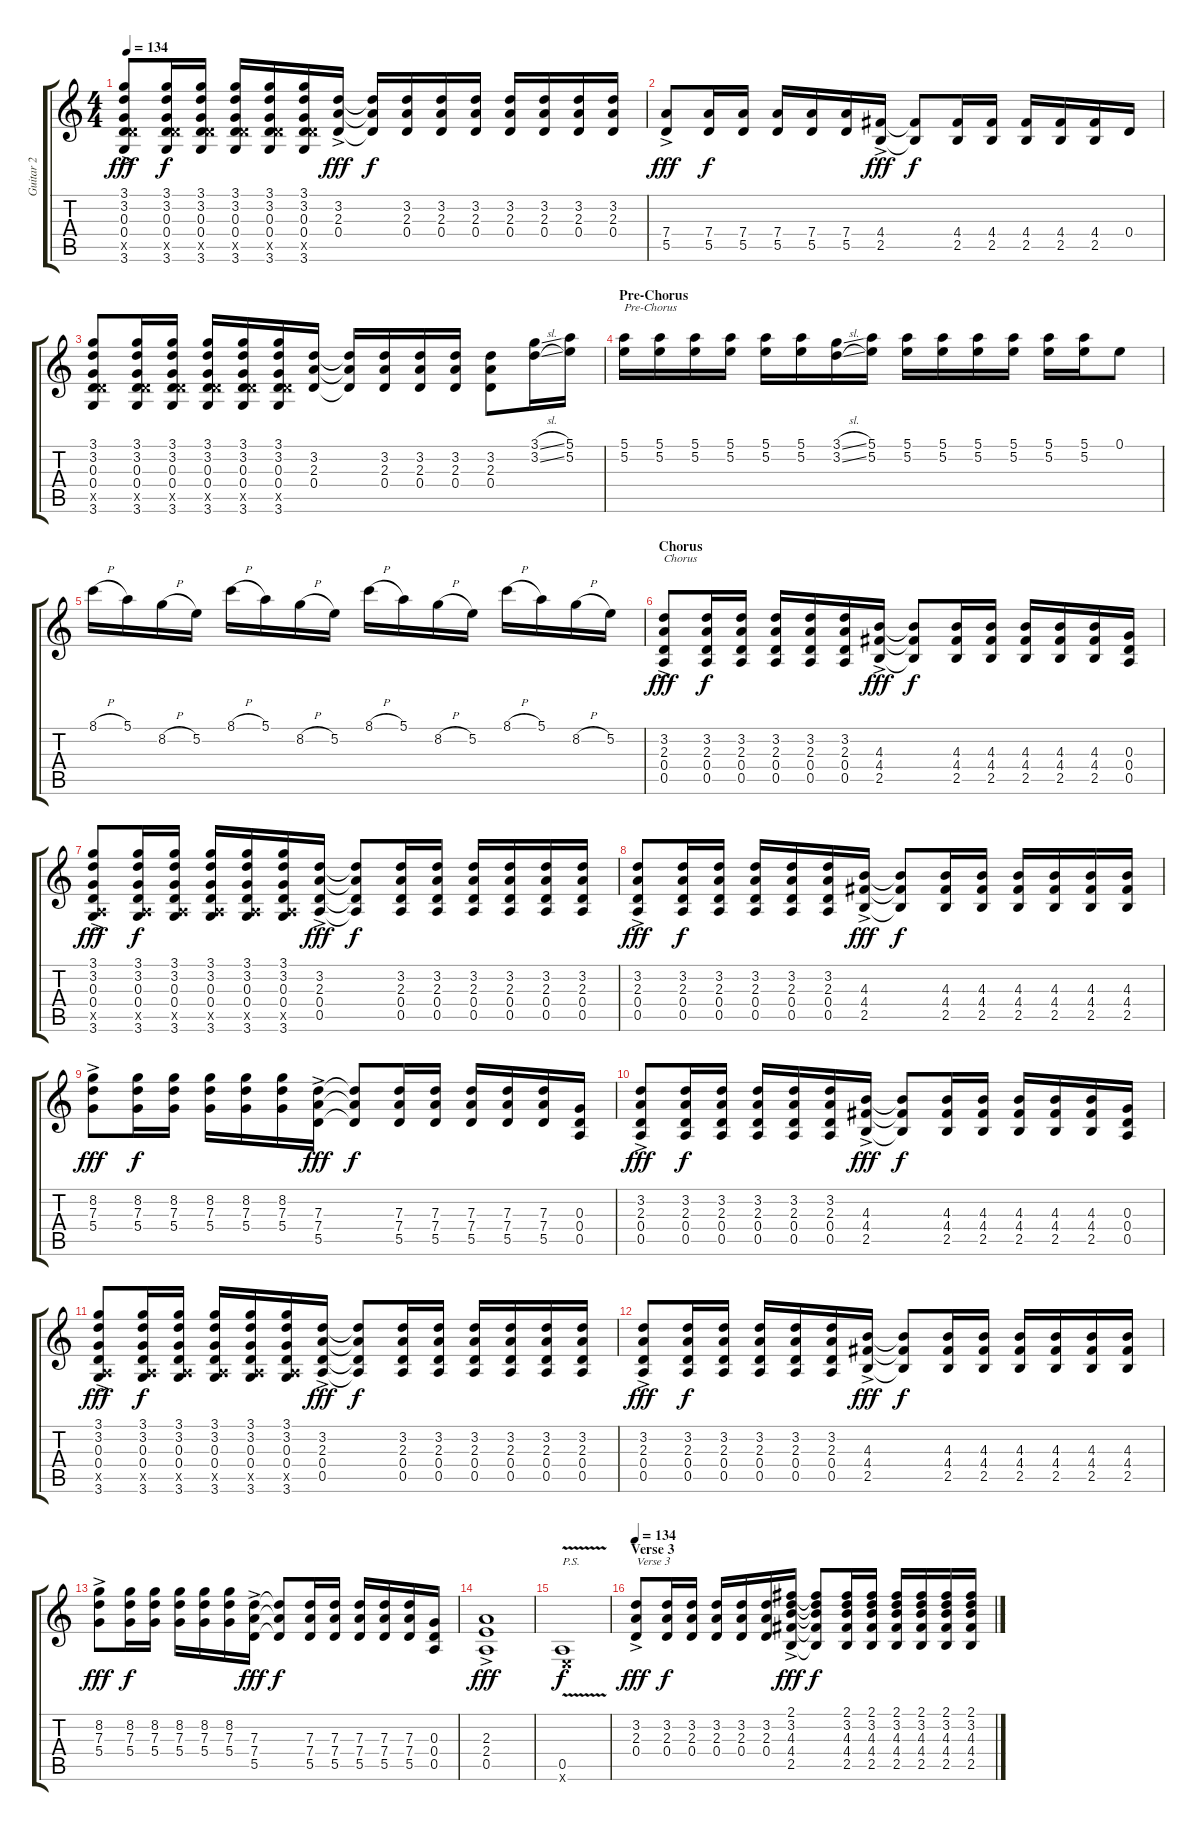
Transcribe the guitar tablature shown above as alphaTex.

\track ("Guitar 2" "Guitar 2") {instrument distortionguitar}
\staff {score tabs}
\tuning (E4 B3 G3 D3 A2 E2) {hide}
\ts (4 4)
\tempo 134
\clef g2
\ks c
(3.1{ac} 3.2{ac} 0.3{ac} 0.4{ac} 5.5{x} 3.6{ac}).8{dy fff} (3.1 3.2 0.3 0.4 5.5{x} 3.6).16{dy f} (3.1 3.2 0.3 0.4 5.5{x} 3.6).16 (3.1 3.2 0.3 0.4 5.5{x} 3.6).16 (3.1 3.2 0.3 0.4 5.5{x} 3.6).16 (3.1 3.2 0.3 0.4 5.5{x} 3.6).16 (3.2{ac} 2.3{ac} 0.4{ac}).16{dy fff} (3.2{t} 2.3{t} 0.4{t}).16{dy f} (3.2 2.3 0.4).16 (3.2 2.3 0.4).16 (3.2 2.3 0.4).16 (3.2 2.3 0.4).16 (3.2 2.3 0.4).16 (3.2 2.3 0.4).16 (3.2 2.3 0.4).16 |
(7.4{ac} 5.5{ac}).8{dy fff} (7.4 5.5).16{dy f} (7.4 5.5).16 (7.4 5.5).16 (7.4 5.5).16 (7.4 5.5).16 (4.4{ac} 2.5{ac}).16{dy fff} (4.4{t} 2.5{t}).8{dy f} (4.4 2.5).16 (4.4 2.5).16 (4.4 2.5).16 (4.4 2.5).16 (4.4 2.5).16 0.4.16 |
(3.1 3.2 0.3 0.4 5.5{x} 3.6).8 (3.1 3.2 0.3 0.4 5.5{x} 3.6).16 (3.1 3.2 0.3 0.4 5.5{x} 3.6).16 (3.1 3.2 0.3 0.4 5.5{x} 3.6).16 (3.1 3.2 0.3 0.4 5.5{x} 3.6).16 (3.1 3.2 0.3 0.4 5.5{x} 3.6).16 (3.2 2.3 0.4).16 (3.2{t} 2.3{t} 0.4{t}).16 (3.2 2.3 0.4).16 (3.2 2.3 0.4).16 (3.2 2.3 0.4).16 (3.2 2.3 0.4).8 (3.1{sl} 3.2{sl}).16 (5.1 5.2).16 |
\section ("" "Pre-Chorus")
(5.1 5.2).16{txt "Pre-Chorus"} (5.1 5.2).16 (5.1 5.2).16 (5.1 5.2).16 (5.1 5.2).16 (5.1 5.2).16 (3.1{sl} 3.2{sl}).16 (5.1 5.2).16 (5.1 5.2).16 (5.1 5.2).16 (5.1 5.2).16 (5.1 5.2).16 (5.1 5.2).16 (5.1 5.2).16 0.1.8 |
8.1{h}.16 5.1.16 8.2{h}.16 5.2.16 8.1{h}.16 5.1.16 8.2{h}.16 5.2.16 8.1{h}.16 5.1.16 8.2{h}.16 5.2.16 8.1{h}.16 5.1.16 8.2{h}.16 5.2.16 |
\section ("" "Chorus")
(3.2{ac} 2.3{ac} 0.4{ac} 0.5{ac}).8{txt "Chorus" dy fff} (3.2 2.3 0.4 0.5).16{dy f} (3.2 2.3 0.4 0.5).16 (3.2 2.3 0.4 0.5).16 (3.2 2.3 0.4 0.5).16 (3.2 2.3 0.4 0.5).16 (4.3{ac} 4.4{ac} 2.5{ac}).16{dy fff} (4.3{t} 4.4{t} 2.5{t}).8{dy f} (4.3 4.4 2.5).16 (4.3 4.4 2.5).16 (4.3 4.4 2.5).16 (4.3 4.4 2.5).16 (4.3 4.4 2.5).16 (0.3 0.4 0.5).16 |
(3.1{ac} 3.2{ac} 0.3{ac} 0.4{ac} 0.5{ac x} 3.6{ac}).8{dy fff} (3.1 3.2 0.3 0.4 0.5{x} 3.6).16{dy f} (3.1 3.2 0.3 0.4 0.5{x} 3.6).16 (3.1 3.2 0.3 0.4 0.5{x} 3.6).16 (3.1 3.2 0.3 0.4 0.5{x} 3.6).16 (3.1 3.2 0.3 0.4 0.5{x} 3.6).16 (3.2{ac} 2.3{ac} 0.4{ac} 0.5{ac}).16{dy fff} (3.2{t} 2.3{t} 0.4{t} 0.5{t}).8{dy f} (3.2 2.3 0.4 0.5).16 (3.2 2.3 0.4 0.5).16 (3.2 2.3 0.4 0.5).16 (3.2 2.3 0.4 0.5).16 (3.2 2.3 0.4 0.5).16 (3.2 2.3 0.4 0.5).16 |
(3.2{ac} 2.3{ac} 0.4{ac} 0.5{ac}).8{dy fff} (3.2 2.3 0.4 0.5).16{dy f} (3.2 2.3 0.4 0.5).16 (3.2 2.3 0.4 0.5).16 (3.2 2.3 0.4 0.5).16 (3.2 2.3 0.4 0.5).16 (4.3{ac} 4.4{ac} 2.5{ac}).16{dy fff} (4.3{t} 4.4{t} 2.5{t}).8{dy f} (4.3 4.4 2.5).16 (4.3 4.4 2.5).16 (4.3 4.4 2.5).16 (4.3 4.4 2.5).16 (4.3 4.4 2.5).16 (4.3 4.4 2.5).16 |
(8.2{ac} 7.3{ac} 5.4{ac}).8{dy fff} (8.2 7.3 5.4).16{dy f} (8.2 7.3 5.4).16 (8.2 7.3 5.4).16 (8.2 7.3 5.4).16 (8.2 7.3 5.4).16 (7.3{ac} 7.4{ac} 5.5{ac}).16{dy fff} (7.3{t} 7.4{t} 5.5{t}).8{dy f} (7.3 7.4 5.5).16 (7.3 7.4 5.5).16 (7.3 7.4 5.5).16 (7.3 7.4 5.5).16 (7.3 7.4 5.5).16 (0.3 0.4 0.5).16 |
(3.2{ac} 2.3{ac} 0.4{ac} 0.5{ac}).8{dy fff} (3.2 2.3 0.4 0.5).16{dy f} (3.2 2.3 0.4 0.5).16 (3.2 2.3 0.4 0.5).16 (3.2 2.3 0.4 0.5).16 (3.2 2.3 0.4 0.5).16 (4.3{ac} 4.4{ac} 2.5{ac}).16{dy fff} (4.3{t} 4.4{t} 2.5{t}).8{dy f} (4.3 4.4 2.5).16 (4.3 4.4 2.5).16 (4.3 4.4 2.5).16 (4.3 4.4 2.5).16 (4.3 4.4 2.5).16 (0.3 0.4 0.5).16 |
(3.1{ac} 3.2{ac} 0.3{ac} 0.4{ac} 0.5{ac x} 3.6{ac}).8{dy fff} (3.1 3.2 0.3 0.4 0.5{x} 3.6).16{dy f} (3.1 3.2 0.3 0.4 0.5{x} 3.6).16 (3.1 3.2 0.3 0.4 0.5{x} 3.6).16 (3.1 3.2 0.3 0.4 0.5{x} 3.6).16 (3.1 3.2 0.3 0.4 0.5{x} 3.6).16 (3.2{ac} 2.3{ac} 0.4{ac} 0.5{ac}).16{dy fff} (3.2{t} 2.3{t} 0.4{t} 0.5{t}).8{dy f} (3.2 2.3 0.4 0.5).16 (3.2 2.3 0.4 0.5).16 (3.2 2.3 0.4 0.5).16 (3.2 2.3 0.4 0.5).16 (3.2 2.3 0.4 0.5).16 (3.2 2.3 0.4 0.5).16 |
(3.2{ac} 2.3{ac} 0.4{ac} 0.5{ac}).8{dy fff} (3.2 2.3 0.4 0.5).16{dy f} (3.2 2.3 0.4 0.5).16 (3.2 2.3 0.4 0.5).16 (3.2 2.3 0.4 0.5).16 (3.2 2.3 0.4 0.5).16 (4.3{ac} 4.4{ac} 2.5{ac}).16{dy fff} (4.3{t} 4.4{t} 2.5{t}).8{dy f} (4.3 4.4 2.5).16 (4.3 4.4 2.5).16 (4.3 4.4 2.5).16 (4.3 4.4 2.5).16 (4.3 4.4 2.5).16 (4.3 4.4 2.5).16 |
(8.2{ac} 7.3{ac} 5.4{ac}).8{dy fff} (8.2 7.3 5.4).16{dy f} (8.2 7.3 5.4).16 (8.2 7.3 5.4).16 (8.2 7.3 5.4).16 (8.2 7.3 5.4).16 (7.3{ac} 7.4{ac} 5.5{ac}).16{dy fff} (7.3{t} 7.4{t} 5.5{t}).8{dy f} (7.3 7.4 5.5).16 (7.3 7.4 5.5).16 (7.3 7.4 5.5).16 (7.3 7.4 5.5).16 (7.3 7.4 5.5).16 (0.3 0.4 0.5).16 |
(2.3{ac} 2.4{ac} 0.5{ac}).1{dy fff} |
(0.5{v} 0.6{x}).1{txt "P.S." dy f instrument guitarfretnoise} |
\section ("" "Verse 3")
\tempo 134
(3.2{ac} 2.3{ac} 0.4{ac}).8{txt "Verse 3" dy fff instrument distortionguitar} (3.2 2.3 0.4).16{dy f} (3.2 2.3 0.4).16 (3.2 2.3 0.4).16 (3.2 2.3 0.4).16 (3.2 2.3 0.4).16 (2.1{ac} 3.2{ac} 4.3{ac} 4.4{ac} 2.5{ac}).16{dy fff} (2.1{t} 3.2{t} 4.3{t} 4.4{t} 2.5{t}).8{dy f} (2.1 3.2 4.3 4.4 2.5).16 (2.1 3.2 4.3 4.4 2.5).16 (2.1 3.2 4.3 4.4 2.5).16 (2.1 3.2 4.3 4.4 2.5).16 (2.1 3.2 4.3 4.4 2.5).16 (2.1 3.2 4.3 4.4 2.5).16
